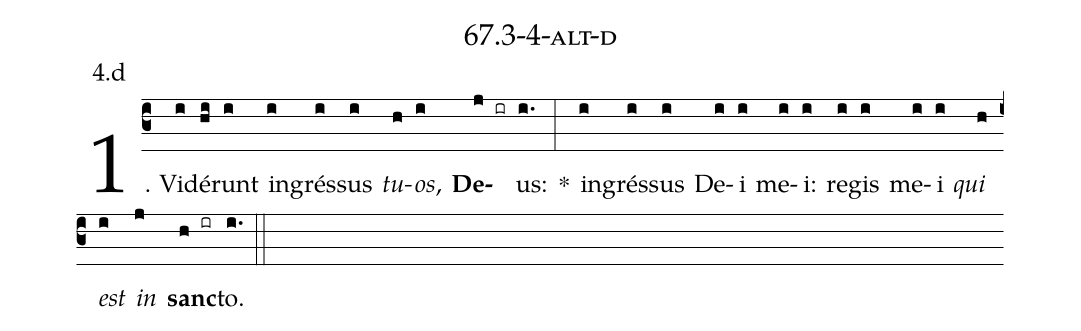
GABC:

name: 67.3-4-alt-d;
annotation: 4.d;
%%
(c3)1. Vi(i)dé(hi)runt(i) in(i)grés(i)sus(i) <i>tu</i>(h)<i>os</i>,(i) <b>De</b>(j ir)us:(i.) *(:) in(i)grés(i)sus(i) De(i)i(i) me(i)i:(i) re(i)gis(i) me(i)i(i) <i>qui</i>(h) <i>est</i>(i) <i>in</i>(j) <b>sanc</b>(h ir)to.(i.) (::)


%E(i) u(h) o(i) u(j) a(h) e.(i.) (::)
